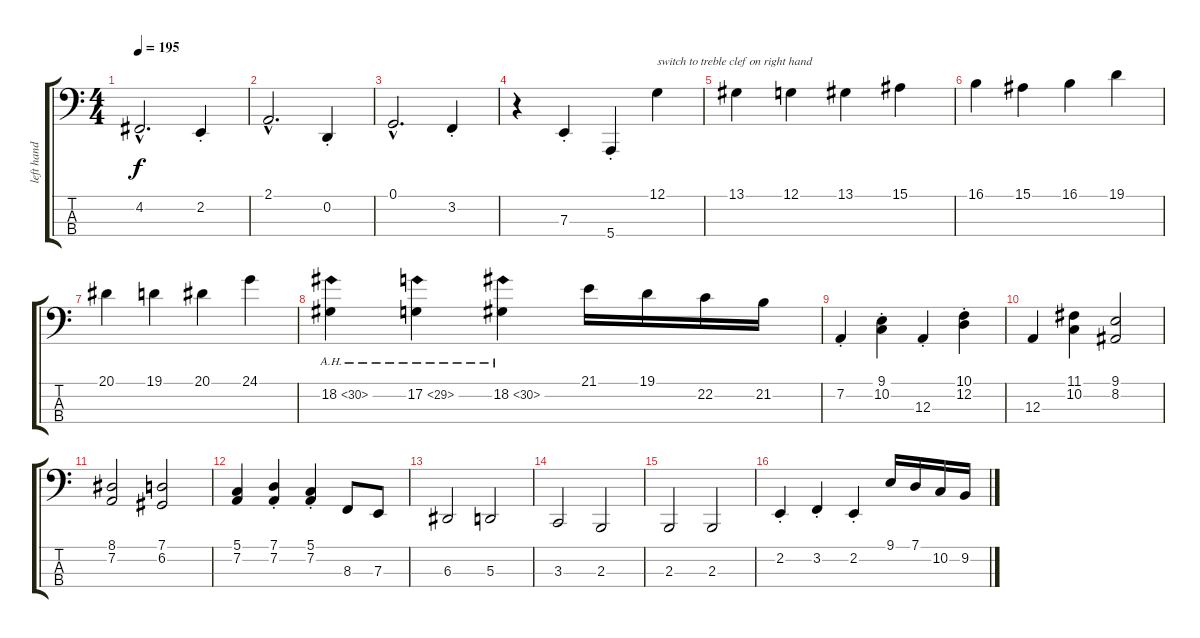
\track ("left hand" "left hand") {instrument acousticgrandpiano}
\staff {score tabs}
\tuning (G2 D2 A1 E1) {hide}
\ts (4 4)
\tempo 195
\clef f4
\ks c
4.2{hac}.2{d dy f} 2.2{st}.4 |
2.1{hac}.2{d} 0.2{st}.4 |
0.1{hac}.2{d} 3.2{st}.4 |
r.4 7.3{st}.4 5.4{st}.4 12.1.4{txt "switch to treble clef on right hand"} |
13.1.4 12.1.4 13.1.4 15.1.4 |
16.1.4 15.1.4 16.1.4 19.1.4 |
20.1.4 19.1.4 20.1.4 24.1.4 |
18.2{ah 12}.4 17.2{ah 12}.4 18.2{ah 12}.4 21.1.16 19.1.16 22.2.16 21.2.16 |
7.2{st}.4 (9.1{st} 10.2{st}).4 12.3{st}.4 (10.1{st} 12.2{st}).4 |
12.3.4 (11.1 10.2).4 (9.1 8.2).2 |
(8.1 7.2).2 (7.1 6.2).2 |
(5.1 7.2).4 (7.1{st} 7.2{st}).4 (5.1{st} 7.2{st}).4 8.3.8 7.3.8 |
6.3.2 5.3.2 |
3.3.2 2.3.2 |
2.3.2 2.3.2 |
2.2{st}.4 3.2{st}.4 2.2{st}.4 9.1.16 7.1.16 10.2.16 9.2.16
